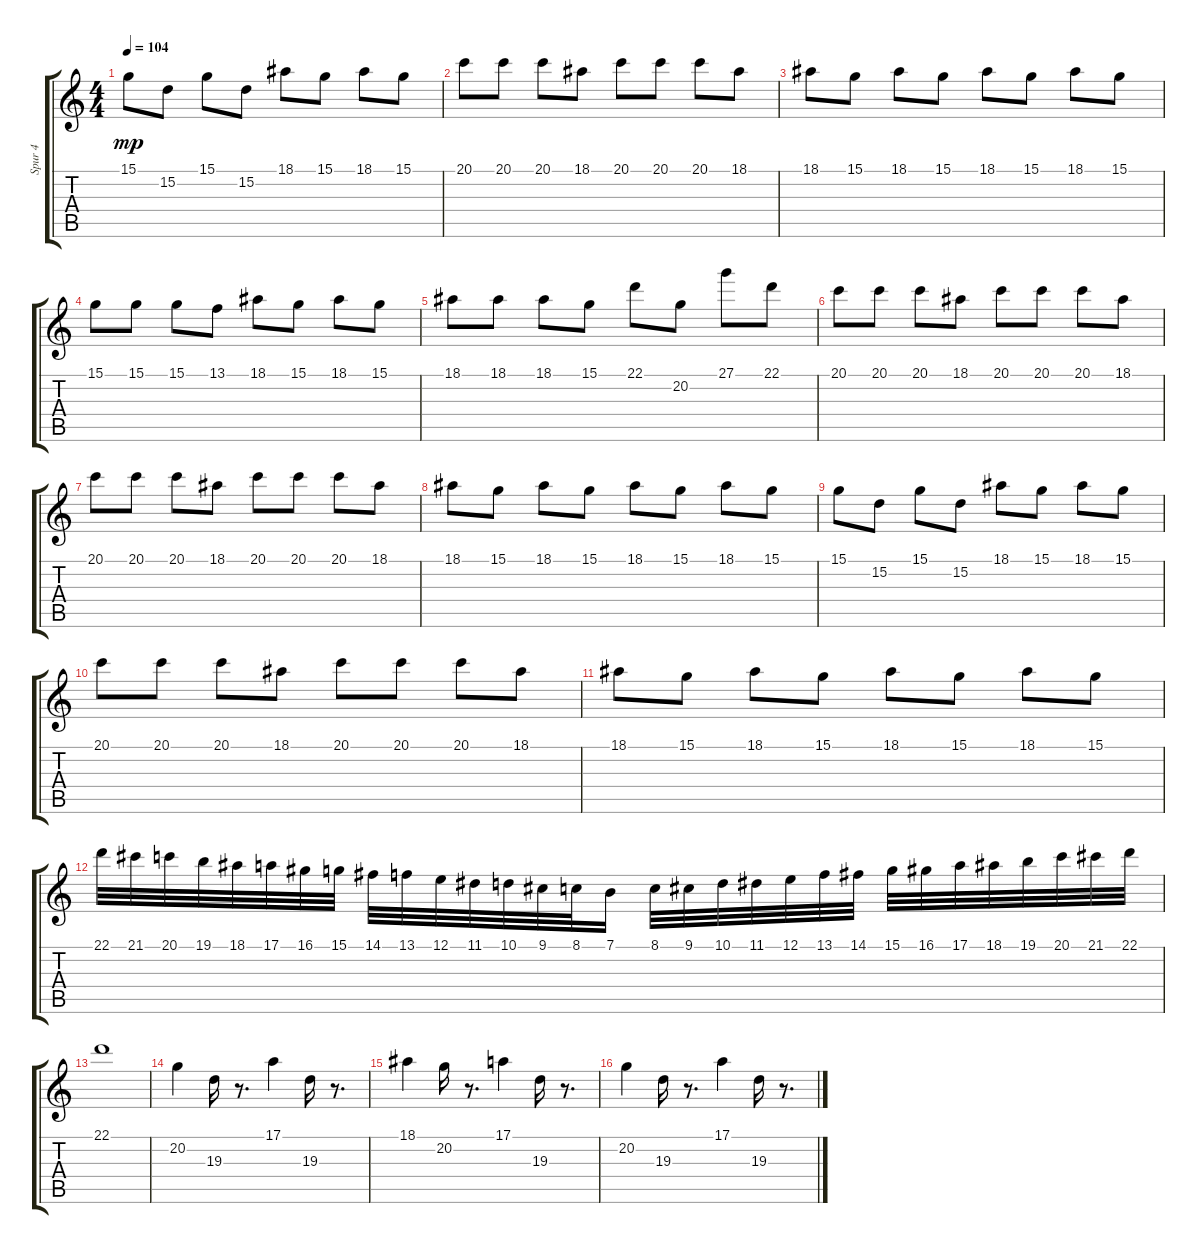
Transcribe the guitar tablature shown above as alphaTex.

\track ("Spur 4" "Spur 4") {instrument rockorgan}
\staff {score tabs}
\tuning (E4 B3 G3 D3 A2 E2) {hide}
\ts (4 4)
\tempo 104
\clef g2
\ks c
15.1.8{dy mp} 15.2.8 15.1.8 15.2.8 18.1.8 15.1.8 18.1.8 15.1.8 |
20.1.8 20.1.8 20.1.8 18.1.8 20.1.8 20.1.8 20.1.8 18.1.8 |
18.1.8 15.1.8 18.1.8 15.1.8 18.1.8 15.1.8 18.1.8 15.1.8 |
15.1.8 15.1.8 15.1.8 13.1.8 18.1.8 15.1.8 18.1.8 15.1.8 |
18.1.8 18.1.8 18.1.8 15.1.8 22.1.8 20.2.8 27.1.8 22.1.8 |
20.1.8 20.1.8 20.1.8 18.1.8 20.1.8 20.1.8 20.1.8 18.1.8 |
20.1.8 20.1.8 20.1.8 18.1.8 20.1.8 20.1.8 20.1.8 18.1.8 |
18.1.8 15.1.8 18.1.8 15.1.8 18.1.8 15.1.8 18.1.8 15.1.8 |
15.1.8 15.2.8 15.1.8 15.2.8 18.1.8 15.1.8 18.1.8 15.1.8 |
20.1.8 20.1.8 20.1.8 18.1.8 20.1.8 20.1.8 20.1.8 18.1.8 |
18.1.8 15.1.8 18.1.8 15.1.8 18.1.8 15.1.8 18.1.8 15.1.8 |
22.1.32{volume 10} 21.1.32 20.1.32 19.1.32 18.1.32 17.1.32 16.1.32 15.1.32 14.1.32 13.1.32 12.1.32 11.1.32 10.1.32 9.1.32 8.1.32 7.1.16 8.1.32 9.1.32 10.1.32 11.1.32 12.1.32 13.1.32 14.1.32 15.1.32 16.1.32 17.1.32 18.1.32 19.1.32 20.1.32 21.1.32 22.1.32 |
22.1.1 |
20.2.4 19.3.16{volume 8} r.8{d} 17.1.4 19.3.16 r.8{d} |
18.1.4 20.2.16 r.8{d} 17.1.4 19.3.16 r.8{d} |
20.2.4 19.3.16 r.8{d} 17.1.4 19.3.16 r.8{d}
